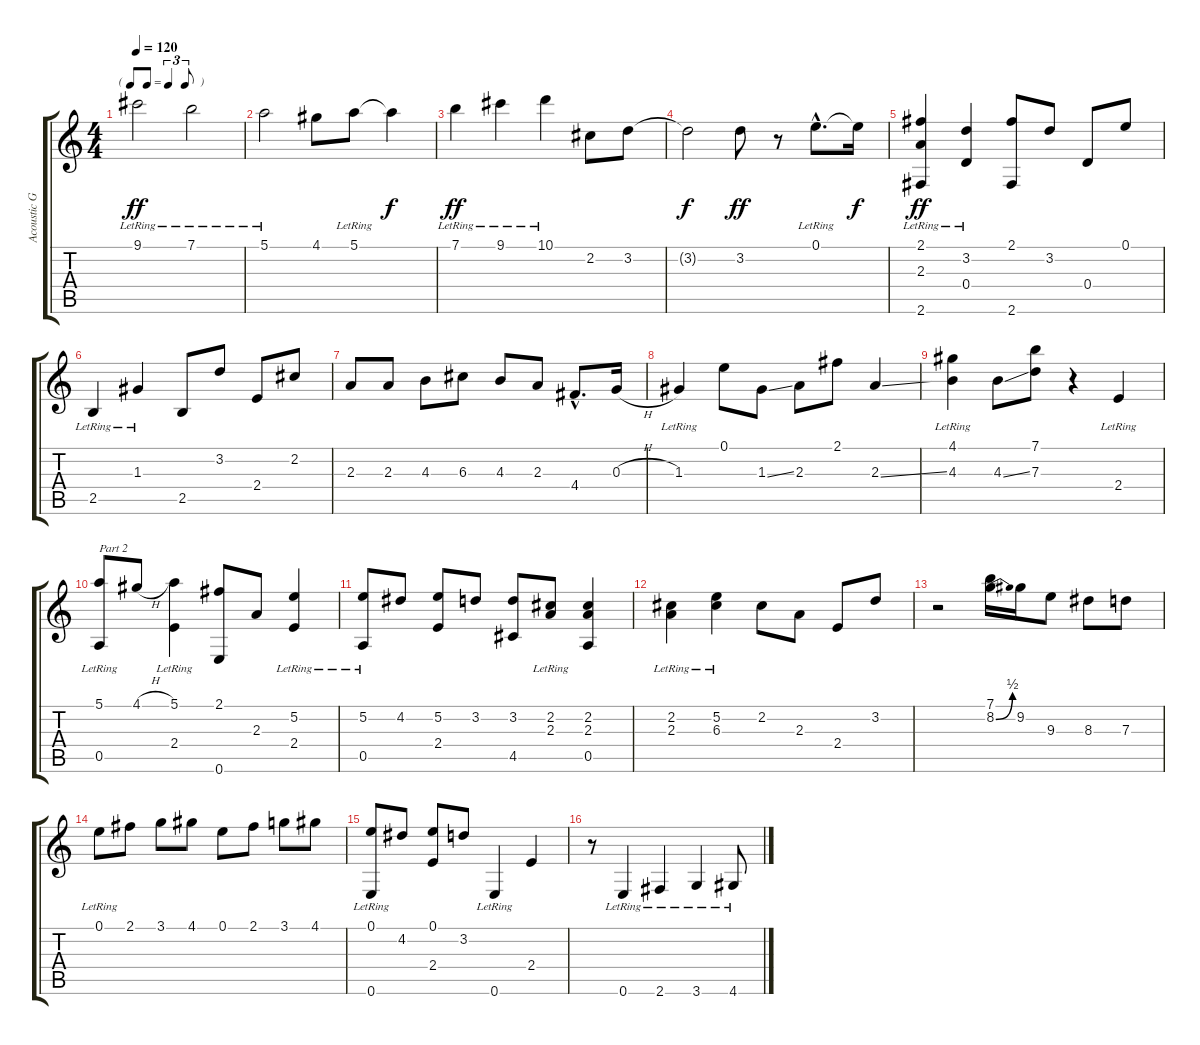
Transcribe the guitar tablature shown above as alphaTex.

\track ("Acoustic Guitar" "Acoustic G") {instrument acousticguitarsteel}
\staff {score tabs}
\tuning (E4 B3 G3 D3 A2 E2) {hide}
\ts (4 4)
\tf triplet8th
\tempo 120
\clef g2
\ks c
9.1{lr}.2{dy ff} 7.1{lr}.2 |
5.1{lr}.2 4.1.8 5.1{lr}.8 5.1{t}.4{dy f} |
7.1{lr}.4{dy ff} 9.1{lr}.4 10.1{lr}.4 2.2.8 3.2.8 |
3.2{t}.2{dy f} 3.2.8{dy ff} r.8 0.1{hac lr}.8{d} 0.1{t}.16{dy f} |
(2.1 2.3 2.6{lr}).4{dy ff} (3.2 0.4{lr}).4 (2.1 2.6).8 3.2.8 0.4.8 0.1.8 |
2.5{lr}.4 1.3{lr}.4 2.5.8 3.2.8 2.4.8 2.2.8 |
2.3.8 2.3.8 4.3.8 6.3.8 4.3.8 2.3.8 4.4{hac}.8{d} 0.3{h}.16 |
1.3{lr}.4 0.1.8 1.3{ss}.8 2.3.8 2.1.8 2.3{ss}.4 |
(4.1 4.3{lr}).4 4.3{ss}.8 (7.1 7.3).8 r.4 2.4{lr}.4 |
(5.1 0.5{lr}).8{txt "Part 2"} 4.1{h}.8 (5.1 2.4{lr}).4 (2.1 0.6).8 2.3.8 (5.2 2.4{lr}).4 |
(5.2 0.5{lr}).8 4.2.8 (5.2 2.4).8 3.2.8 (3.2 4.5).8 (2.2{lr} 2.3{lr}).8 (2.2 2.3 0.5).4 |
(2.2 2.3{lr}).4 (5.2 6.3{lr}).4 2.2.8 2.3.8 2.4.8 3.2.8 |
r.2 (7.1 8.2{be (bend 0 0 60 2)}).16 9.2.16 9.3.8 8.3.8 7.3.8 |
0.1{lr}.8 2.1.8 3.1.8 4.1.8 0.1.8 2.1.8 3.1.8 4.1.8 |
(0.1 0.6{lr}).8 4.2.8 (0.1 2.4).8 3.2.8 0.6{lr}.4 2.4.4 |
r.8 0.6{lr}.4 2.6{lr}.4 3.6{lr}.4 4.6{lr}.8
